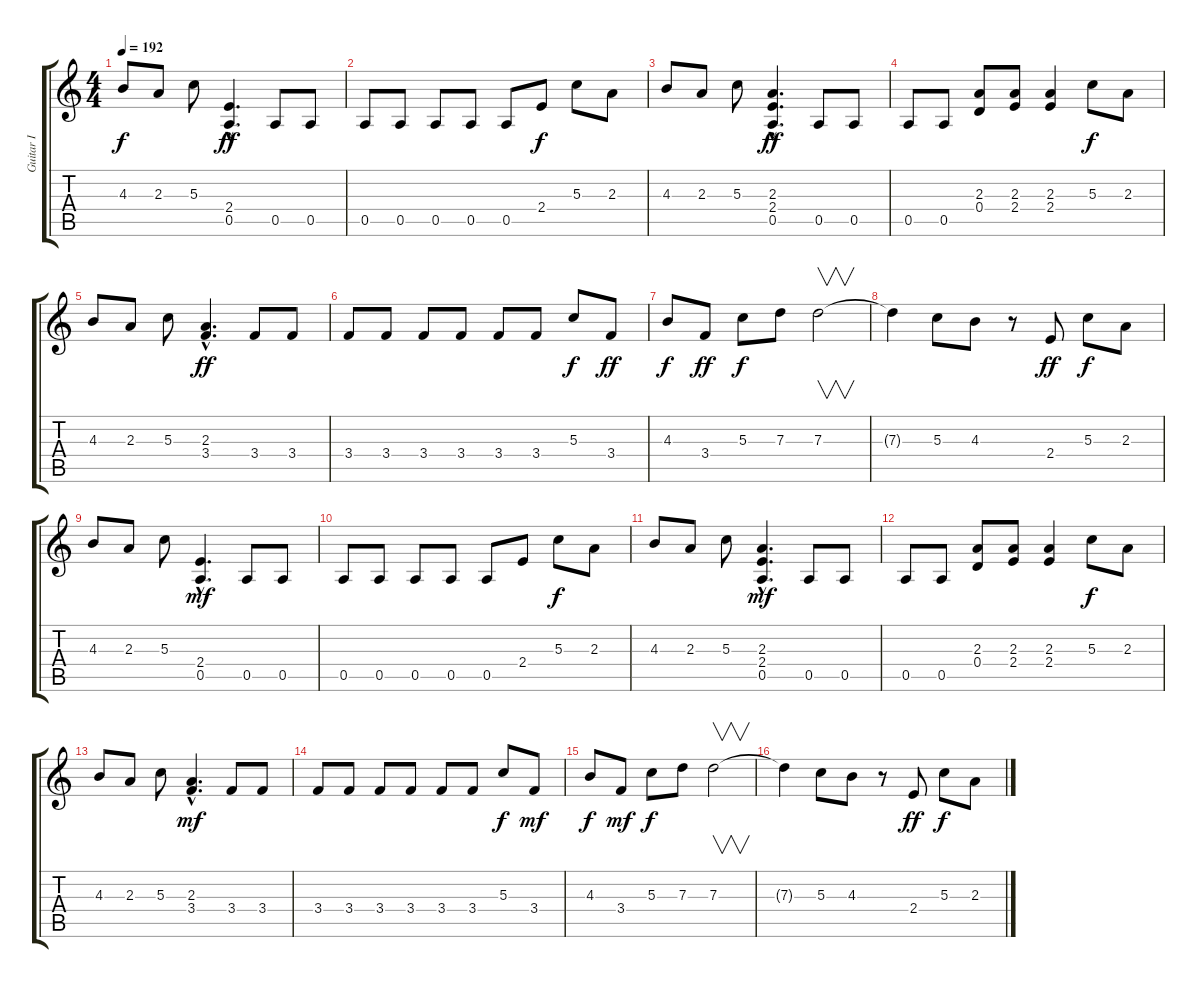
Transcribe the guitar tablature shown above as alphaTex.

\track ("Guitar I" "Guitar I") {instrument distortionguitar}
\staff {score tabs}
\tuning (E4 B3 G3 D3 A2 E2) {hide}
\ts (4 4)
\tempo 192
\clef g2
\ks c
4.3.8{dy f} 2.3.8 5.3.8 (2.4{hac} 0.5{hac}).4{d dy ff} 0.5.8 0.5.8 |
0.5.8 0.5.8 0.5.8 0.5.8 0.5.8 2.4.8{dy f} 5.3.8 2.3.8 |
4.3.8 2.3.8 5.3.8 (2.3{hac} 2.4{hac} 0.5{hac}).4{d dy ff} 0.5.8 0.5.8 |
0.5.8 0.5.8 (2.3 0.4).8 (2.3 2.4).8 (2.3 2.4).4 5.3.8{dy f} 2.3.8 |
4.3.8 2.3.8 5.3.8 (2.3{hac} 3.4{hac}).4{d dy ff} 3.4.8 3.4.8 |
3.4.8 3.4.8 3.4.8 3.4.8 3.4.8 3.4.8 5.3.8{dy f} 3.4.8{dy ff} |
4.3.8{dy f} 3.4.8{dy ff} 5.3.8{dy f} 7.3.8 7.3.2{v} |
7.3{t}.4 5.3.8 4.3.8 r.8 2.4.8{dy ff} 5.3.8{dy f} 2.3.8 |
4.3.8 2.3.8 5.3.8 (2.4{hac} 0.5{hac}).4{d dy mf} 0.5.8 0.5.8 |
0.5.8 0.5.8 0.5.8 0.5.8 0.5.8 2.4.8 5.3.8{dy f} 2.3.8 |
4.3.8 2.3.8 5.3.8 (2.3{hac} 2.4{hac} 0.5{hac}).4{d dy mf} 0.5.8 0.5.8 |
0.5.8 0.5.8 (2.3 0.4).8 (2.3 2.4).8 (2.3 2.4).4 5.3.8{dy f} 2.3.8 |
4.3.8 2.3.8 5.3.8 (2.3{hac} 3.4{hac}).4{d dy mf} 3.4.8 3.4.8 |
3.4.8 3.4.8 3.4.8 3.4.8 3.4.8 3.4.8 5.3.8{dy f} 3.4.8{dy mf} |
4.3.8{dy f} 3.4.8{dy mf} 5.3.8{dy f} 7.3.8 7.3.2{v} |
7.3{t}.4 5.3.8 4.3.8 r.8 2.4.8{dy ff} 5.3.8{dy f} 2.3.8
